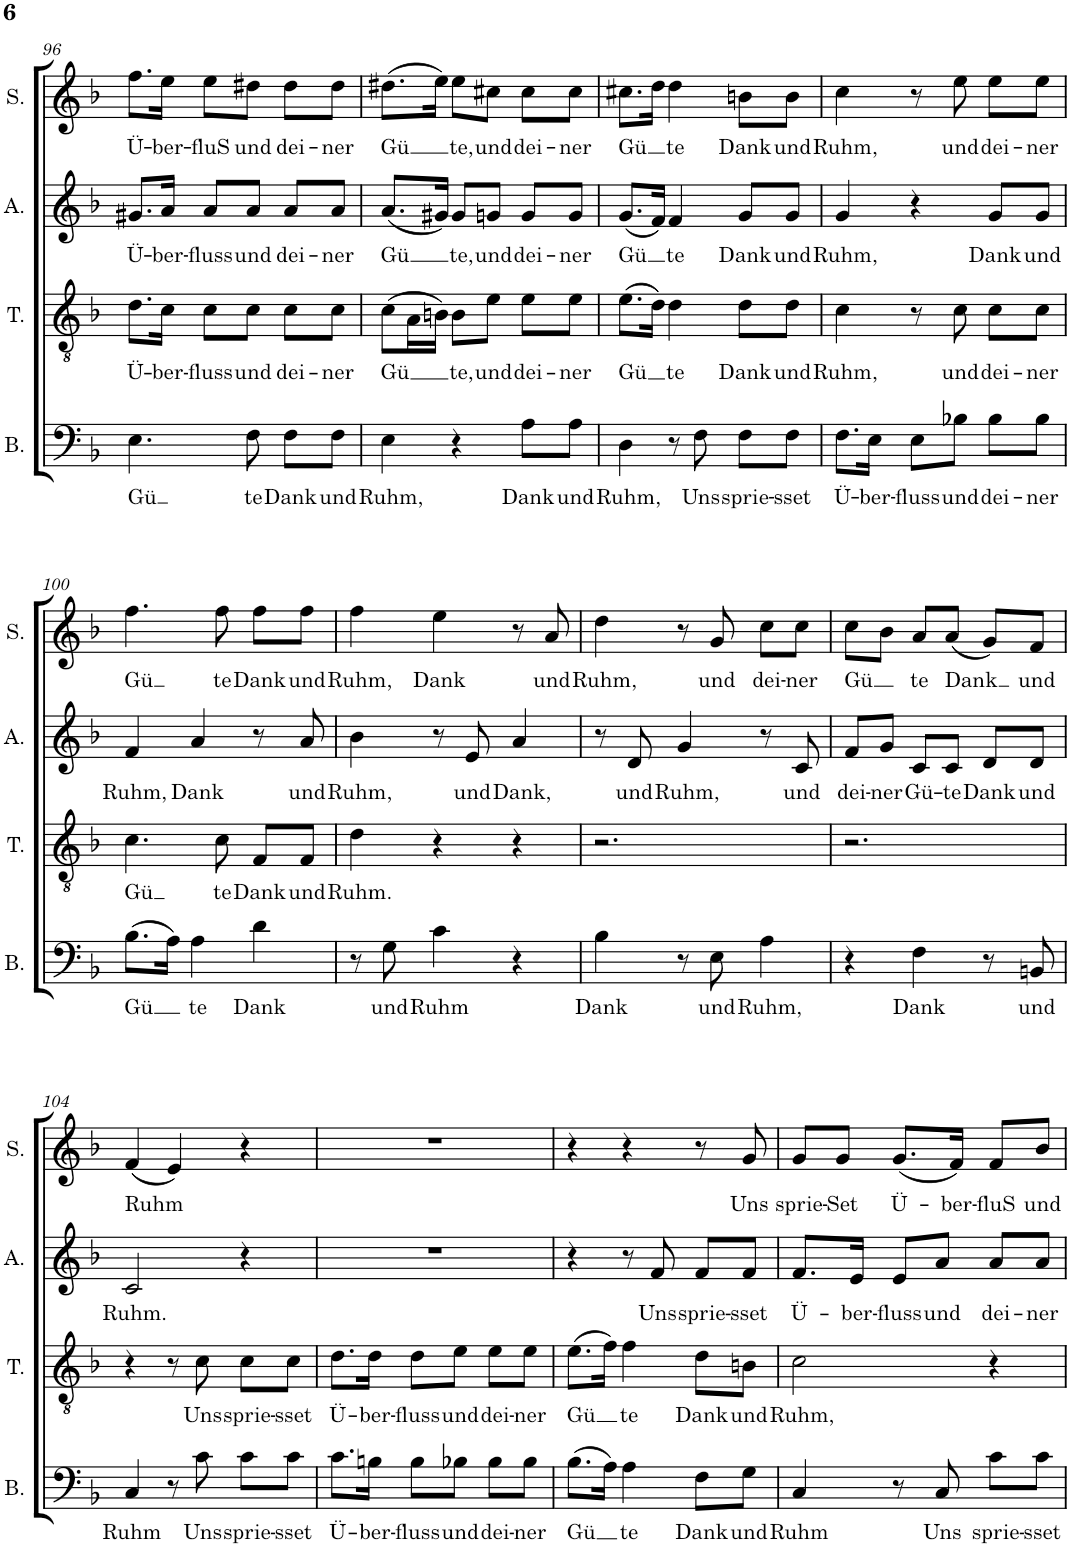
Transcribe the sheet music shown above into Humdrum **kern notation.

**kern	**text	**kern	**text	**kern	**text	**kern	**text
*part4	*part4	*part3	*part3	*part2	*part2	*part1	*part1
*staff4	*staff4	*staff3	*staff3	*staff2	*staff2	*staff1	*staff1
*I"Bass	*	*I"Tenor	*	*I"Alto	*	*I"Soprano	*
*I'B.	*	*I'T.	*	*I'A.	*	*I'S.	*
!!LO:PB:g=z
*clefF4	*	*clefGv2	*	*clefG2	*	*clefG2	*
*k[b-]	*	*k[b-]	*	*k[b-]	*	*k[b-]	*
*M3/4	*	*M3/4	*	*M3/4	*	*M3/4	*
=96	=96	=96	=96	=96	=96	=96	=96
!	!LO:LY:b	!	!LO:LY:b	!	!LO:LY:b	!	!LO:LY:b
4.E\	Gü	8.d\L	Ü-	8.g#X/L	Ü-	8.ff\L	Ü-
!	!	!	!LO:LY:b	!	!LO:LY:b	!	!LO:LY:b
.	.	16c\Jk	-ber-	16a/Jk	-ber-	16ee\Jk	-ber-
!	!	!	!LO:LY:b	!	!LO:LY:b	!	!LO:LY:b
.	.	8c\L	-fluss	8a/L	-fluss	8ee\L	-fluS
!	!LO:LY:b	!	!LO:LY:b	!	!LO:LY:b	!	!LO:LY:b
8F\	te	8c\J	und	8a/J	und	8dd#X\J	und
!	!LO:LY:b	!	!LO:LY:b	!	!LO:LY:b	!	!LO:LY:b
8F\L	Dank	8c\L	dei-	8a/L	dei-	8dd#\L	dei-
!	!LO:LY:b	!	!LO:LY:b	!	!LO:LY:b	!	!LO:LY:b
8F\J	und	8c\J	-ner	8a/J	-ner	8dd#\J	-ner
=97	=97	=97	=97	=97	=97	=97	=97
!	!LO:LY:b	!	!LO:LY:b	!	!LO:LY:b	!	!LO:LY:b
4E\	Ruhm,	(8c\L	Gü	(8.a/L	Gü	(8.dd#X\L	Gü
.	.	16A\L	.	.	.	.	.
.	.	16Bn\JJ)	.	16g#X/Jk)	.	16ee\Jk)	.
!	!	!	!LO:LY:b	!	!LO:LY:b	!	!LO:LY:b
4r	.	8B\L	te,	8g#/L	te,	8ee\L	te,
!	!	!	!LO:LY:b	!	!LO:LY:b	!	!LO:LY:b
.	.	8e\J	und	8gn/J	und	8cc#X\J	und
!	!LO:LY:b	!	!LO:LY:b	!	!LO:LY:b	!	!LO:LY:b
8A\L	Dank	8e\L	dei-	8g/L	dei-	8cc#\L	dei-
!	!LO:LY:b	!	!LO:LY:b	!	!LO:LY:b	!	!LO:LY:b
8A\J	und	8e\J	-ner	8g/J	-ner	8cc#\J	-ner
=98	=98	=98	=98	=98	=98	=98	=98
!	!LO:LY:b	!	!LO:LY:b	!	!LO:LY:b	!	!LO:LY:b
4D\	Ruhm,	(8.e\L	Gü	(8.g/L	Gü	8.cc#X\L	Gü
.	.	16d\Jk)	.	16f/Jk)	.	16dd\Jk	.
!	!	!	!LO:LY:b	!	!LO:LY:b	!	!LO:LY:b
8r	.	4d\	te	4f/	te	4dd\	te
!	!LO:LY:b	!	!	!	!	!	!
8F\	Uns	.	.	.	.	.	.
!	!LO:LY:b	!	!LO:LY:b	!	!LO:LY:b	!	!LO:LY:b
8F\L	sprie-	8d\L	Dank	8g/L	Dank	8bn\L	Dank
!	!LO:LY:b	!	!LO:LY:b	!	!LO:LY:b	!	!LO:LY:b
8F\J	-sset	8d\J	und	8g/J	und	8b\J	und
=99	=99	=99	=99	=99	=99	=99	=99
!	!LO:LY:b	!	!LO:LY:b	!	!LO:LY:b	!	!LO:LY:b
8.F\L	Ü-	4c\	Ruhm,	4g/	Ruhm,	4cc\	Ruhm,
!	!LO:LY:b	!	!	!	!	!	!
16E\Jk	-ber-	.	.	.	.	.	.
!	!LO:LY:b	!	!	!	!	!	!
8E\L	-fluss	8r	.	4r	.	8r	.
!	!LO:LY:b	!	!LO:LY:b	!	!	!	!LO:LY:b
8B-X\J	und	8c\	und	.	.	8ee\	und
!	!LO:LY:b	!	!LO:LY:b	!	!LO:LY:b	!	!LO:LY:b
8B-\L	dei-	8c\L	dei-	8g/L	Dank	8ee\L	dei-
!	!LO:LY:b	!	!LO:LY:b	!	!LO:LY:b	!	!LO:LY:b
8B-\J	-ner	8c\J	-ner	8g/J	und	8ee\J	-ner
!!LO:LB:g=z
=100	=100	=100	=100	=100	=100	=100	=100
!	!LO:LY:b	!	!LO:LY:b	!	!LO:LY:b	!	!LO:LY:b
(8.B-\L	Gü	4.c\	Gü	4f/	Ruhm,	4.ff\	Gü
16A\Jk)	.	.	.	.	.	.	.
!	!LO:LY:b	!	!	!	!LO:LY:b	!	!
4A\	te	.	.	4a/	Dank	.	.
!	!	!	!LO:LY:b	!	!	!	!LO:LY:b
.	.	8c\	te	.	.	8ff\	te
!	!LO:LY:b	!	!LO:LY:b	!	!	!	!LO:LY:b
4d\	Dank	8F/L	Dank	8r	.	8ff\L	Dank
!	!	!	!LO:LY:b	!	!LO:LY:b	!	!LO:LY:b
.	.	8F/J	und	8a/	und	8ff\J	und
=101	=101	=101	=101	=101	=101	=101	=101
!	!	!	!LO:LY:b	!	!LO:LY:b	!	!LO:LY:b
8r	.	4d\	Ruhm.	4b-\	Ruhm,	4ff\	Ruhm,
!	!LO:LY:b	!	!	!	!	!	!
8G\	und	.	.	.	.	.	.
!	!LO:LY:b	!	!	!	!	!	!LO:LY:b
4c\	Ruhm	4r	.	8r	.	4ee\	Dank
!	!	!	!	!	!LO:LY:b	!	!
.	.	.	.	8e/	und	.	.
!	!	!	!	!	!LO:LY:b	!	!
4r	.	4r	.	4a/	Dank,	8r	.
!	!	!	!	!	!	!	!LO:LY:b
.	.	.	.	.	.	8a/	und
=102	=102	=102	=102	=102	=102	=102	=102
!	!LO:LY:b	!	!	!	!	!	!LO:LY:b
4B-\	Dank	2.r	.	8r	.	4dd\	Ruhm,
!	!	!	!	!	!LO:LY:b	!	!
.	.	.	.	8d/	und	.	.
!	!	!	!	!	!LO:LY:b	!	!
8r	.	.	.	4g/	Ruhm,	8r	.
!	!LO:LY:b	!	!	!	!	!	!LO:LY:b
8E\	und	.	.	.	.	8g/	und
!	!LO:LY:b	!	!	!	!	!	!LO:LY:b
4A\	Ruhm,	.	.	8r	.	8cc\L	dei-
!	!	!	!	!	!LO:LY:b	!	!LO:LY:b
.	.	.	.	8c/	und	8cc\J	-ner
=103	=103	=103	=103	=103	=103	=103	=103
!	!	!	!	!	!LO:LY:b	!	!LO:LY:b
4r	.	2.r	.	8f/L	dei-	8cc\L	Gü
!	!	!	!	!	!LO:LY:b	!	!
.	.	.	.	8g/J	-ner	8b-\J	.
!	!LO:LY:b	!	!	!	!LO:LY:b	!	!LO:LY:b
4F\	Dank	.	.	8c/L	Gü-	8a/L	te
!	!	!	!	!	!LO:LY:b	!	!LO:LY:b
.	.	.	.	8c/J	-te	(8a/J	Dank
!	!	!	!	!	!LO:LY:b	!	!
8r	.	.	.	8d/L	Dank	8g/L)	.
!	!LO:LY:b	!	!	!	!LO:LY:b	!	!LO:LY:b
8BBn/	und	.	.	8d/J	und	8f/J	und
!!LO:LB:g=z
=104	=104	=104	=104	=104	=104	=104	=104
!	!LO:LY:b	!	!	!	!LO:LY:b	!	!LO:LY:b
4C/	Ruhm	4r	.	2c/	Ruhm.	(4f/	Ruhm
8r	.	8r	.	.	.	4e/)	.
!	!LO:LY:b	!	!LO:LY:b	!	!	!	!
8c\	Uns	8c\	Uns	.	.	.	.
!	!LO:LY:b	!	!LO:LY:b	!	!	!	!
8c\L	sprie-	8c\L	sprie-	4r	.	4r	.
!	!LO:LY:b	!	!LO:LY:b	!	!	!	!
8c\J	-sset	8c\J	-sset	.	.	.	.
=105	=105	=105	=105	=105	=105	=105	=105
!	!LO:LY:b	!	!LO:LY:b	!	!	!	!
8.c\L	Ü-	8.d\L	Ü-	2.r	.	2.r	.
!	!LO:LY:b	!	!LO:LY:b	!	!	!	!
16Bn\Jk	-ber-	16d\Jk	-ber-	.	.	.	.
!	!LO:LY:b	!	!LO:LY:b	!	!	!	!
8B\L	-fluss	8d\L	-fluss	.	.	.	.
!	!LO:LY:b	!	!LO:LY:b	!	!	!	!
8B-X\J	und	8e\J	und	.	.	.	.
!	!LO:LY:b	!	!LO:LY:b	!	!	!	!
8B-\L	dei-	8e\L	dei-	.	.	.	.
!	!LO:LY:b	!	!LO:LY:b	!	!	!	!
8B-\J	-ner	8e\J	-ner	.	.	.	.
=106	=106	=106	=106	=106	=106	=106	=106
!	!LO:LY:b	!	!LO:LY:b	!	!	!	!
(8.B-\L	Gü	(8.e\L	Gü	4r	.	4r	.
16A\Jk)	.	16f\Jk)	.	.	.	.	.
!	!LO:LY:b	!	!LO:LY:b	!	!	!	!
4A\	te	4f\	te	8r	.	4r	.
!	!	!	!	!	!LO:LY:b	!	!
.	.	.	.	8f/	Uns	.	.
!	!LO:LY:b	!	!LO:LY:b	!	!LO:LY:b	!	!
8F\L	Dank	8d\L	Dank	8f/L	sprie-	8r	.
!	!LO:LY:b	!	!LO:LY:b	!	!LO:LY:b	!	!LO:LY:b
8G\J	und	8Bn\J	und	8f/J	-sset	8g/	Uns
=107	=107	=107	=107	=107	=107	=107	=107
!	!LO:LY:b	!	!LO:LY:b	!	!LO:LY:b	!	!LO:LY:b
4C/	Ruhm	2c\	Ruhm,	8.f/L	Ü-	8g/L	sprie-
!	!	!	!	!	!	!	!LO:LY:b
.	.	.	.	.	.	8g/J	-Set
!	!	!	!	!	!LO:LY:b	!	!
.	.	.	.	16e/Jk	-ber-	.	.
!	!	!	!	!	!LO:LY:b	!	!LO:LY:b
8r	.	.	.	8e/L	-fluss	(8.g/L	Ü-
!	!LO:LY:b	!	!	!	!LO:LY:b	!	!
8C/	Uns	.	.	8a/J	und	.	.
!	!	!	!	!	!	!	!LO:LY:b
.	.	.	.	.	.	16f/Jk)	-ber-
!	!LO:LY:b	!	!	!	!LO:LY:b	!	!LO:LY:b
8c\L	sprie-	4r	.	8a/L	dei-	8f/L	-fluS
!	!LO:LY:b	!	!	!	!LO:LY:b	!	!LO:LY:b
8c\J	-sset	.	.	8a/J	-ner	8b-/J	und
=	=	=	=	=	=	=	=
*-	*-	*-	*-	*-	*-	*-	*-
